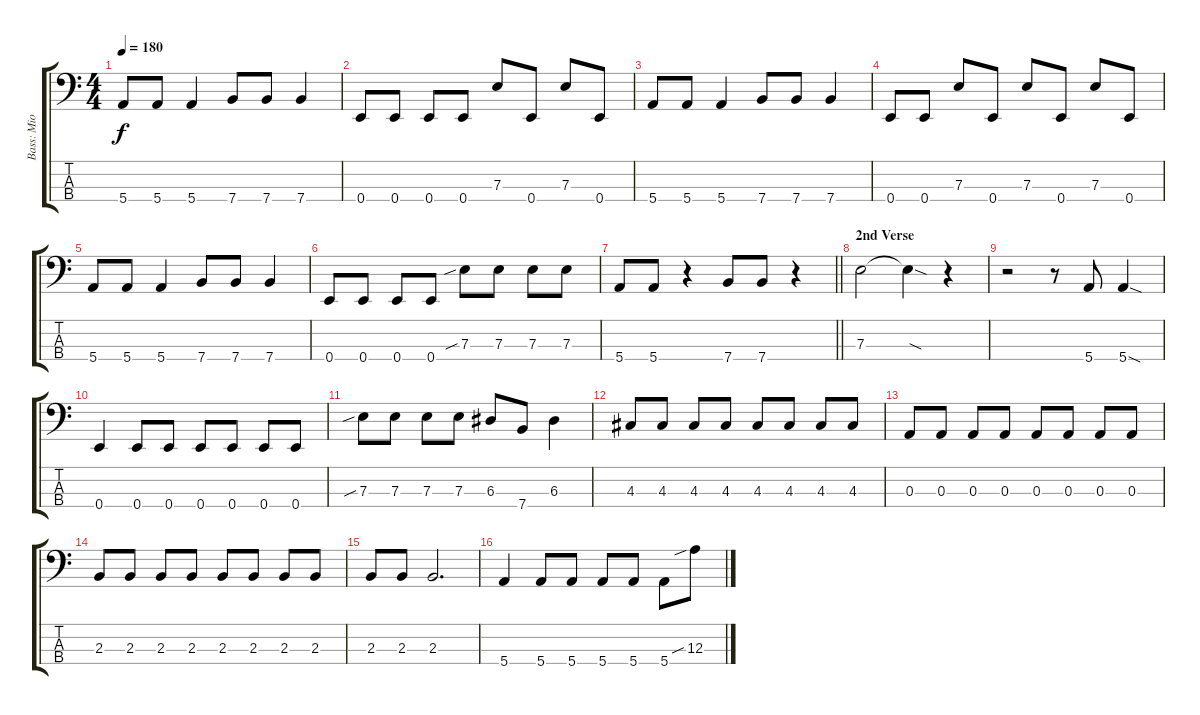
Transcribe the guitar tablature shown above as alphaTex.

\track ("Bass: Mio Akiyama" "Bass: Mio ") {instrument electricbassfinger}
\staff {score tabs}
\tuning (G2 D2 A1 E1) {hide}
\ts (4 4)
\tempo 180
\clef f4
\ks c
5.4.8{dy f} 5.4.8 5.4.4 7.4.8 7.4.8 7.4.4 |
0.4.8 0.4.8 0.4.8 0.4.8 7.3.8 0.4.8 7.3.8 0.4.8 |
5.4.8 5.4.8 5.4.4 7.4.8 7.4.8 7.4.4 |
0.4.8 0.4.8 7.3.8 0.4.8 7.3.8 0.4.8 7.3.8 0.4.8 |
5.4.8 5.4.8 5.4.4 7.4.8 7.4.8 7.4.4 |
0.4.8 0.4.8 0.4.8 0.4.8 7.3{sib}.8 7.3.8 7.3.8 7.3.8 |
\barLineRight lightlight
5.4.8 5.4.8 r.4 7.4.8 7.4.8 r.4 |
\section ("" "2nd Verse")
7.3.2 7.3{sod t}.4 r.4 |
r.2 r.8 5.4.8 5.4{sod}.4 |
0.4.4 0.4.8 0.4.8 0.4.8 0.4.8 0.4.8 0.4.8 |
7.3{sib}.8 7.3.8 7.3.8 7.3.8 6.3.8 7.4.8 6.3.4 |
4.3.8 4.3.8 4.3.8 4.3.8 4.3.8 4.3.8 4.3.8 4.3.8 |
0.3.8 0.3.8 0.3.8 0.3.8 0.3.8 0.3.8 0.3.8 0.3.8 |
2.3.8 2.3.8 2.3.8 2.3.8 2.3.8 2.3.8 2.3.8 2.3.8 |
2.3.8 2.3.8 2.3.2{d} |
5.4.4 5.4.8 5.4.8 5.4.8 5.4.8 5.4.8 12.3{sib}.8
